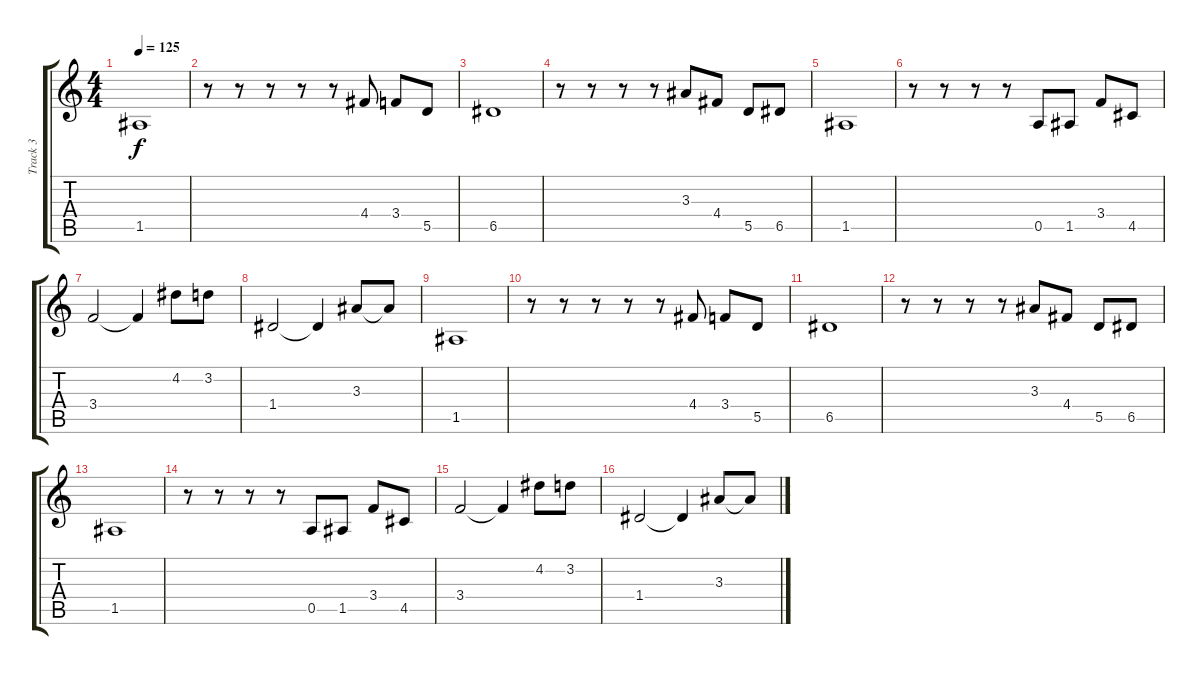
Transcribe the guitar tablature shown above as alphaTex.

\track ("Track 3" "Track 3") {instrument electricguitarclean}
\staff {score tabs}
\tuning (E4 B3 G3 D3 A2 E2) {hide}
\ts (4 4)
\tempo 125
\clef g2
\ks c
1.5.1{dy f} |
r.8{instrument lead8bassandlead} r.8 r.8 r.8 r.8 4.4.8 3.4.8 5.5.8 |
6.5.1{volume 13} |
r.8 r.8 r.8 r.8 3.3.8 4.4.8 5.5.8 6.5.8 |
1.5.1 |
r.8 r.8 r.8 r.8 0.5.8 1.5.8 3.4.8 4.5.8 |
3.4.2 3.4{t}.4 4.2.8 3.2.8 |
1.4.2 1.4{t}.4 3.3.8 3.3{t}.8 |
1.5.1 |
r.8{instrument fx5brightness} r.8 r.8 r.8 r.8 4.4.8 3.4.8 5.5.8 |
6.5.1 |
r.8 r.8 r.8 r.8 3.3.8 4.4.8 5.5.8 6.5.8 |
1.5.1 |
r.8 r.8 r.8 r.8 0.5.8 1.5.8 3.4.8 4.5.8 |
3.4.2 3.4{t}.4 4.2.8 3.2.8 |
1.4.2 1.4{t}.4 3.3.8 3.3{t}.8
